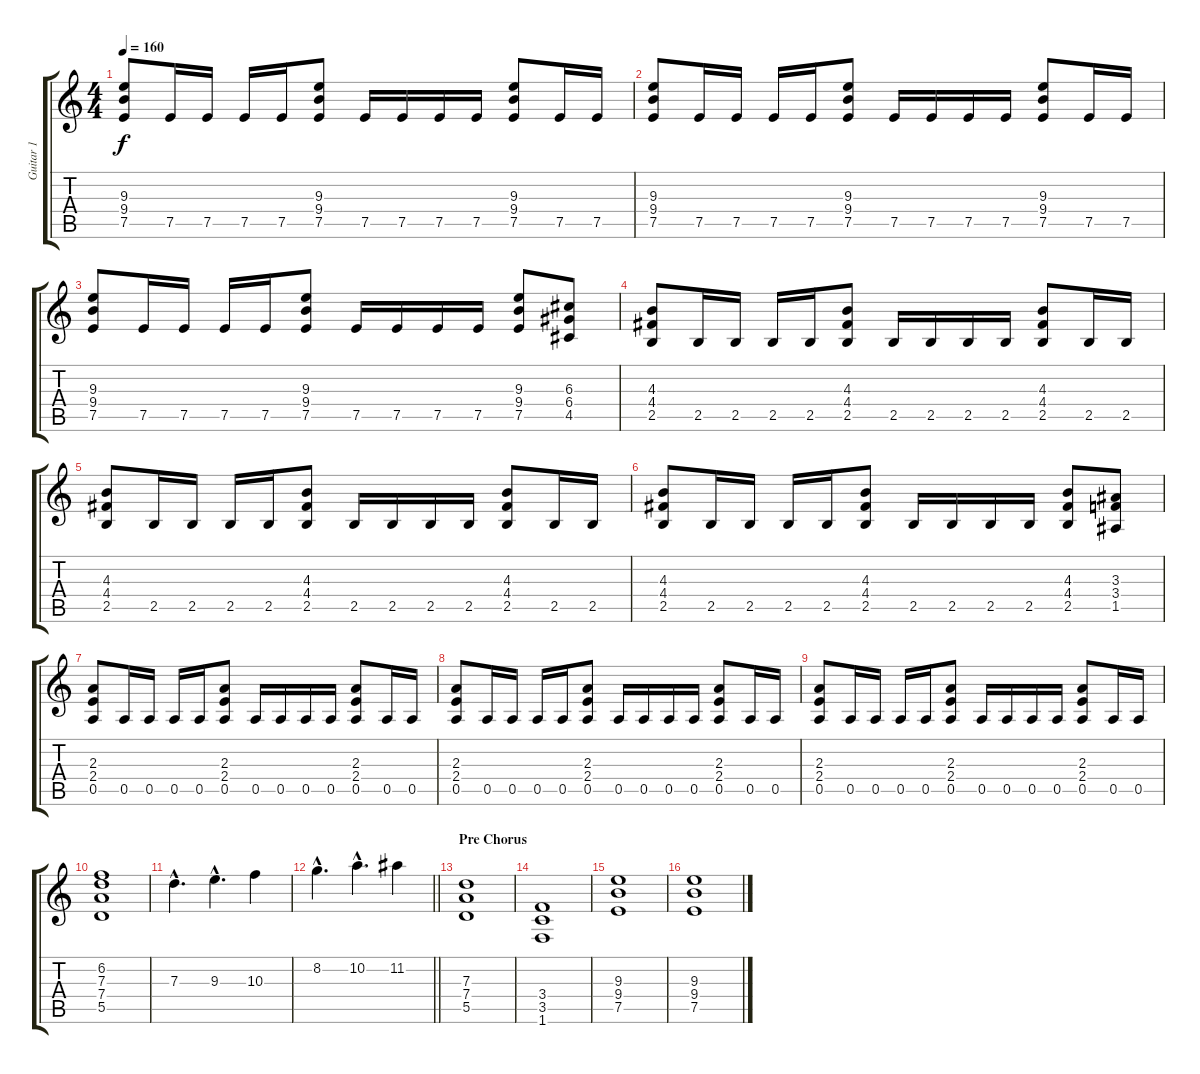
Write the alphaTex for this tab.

\track ("Guitar 1" "Guitar 1") {instrument distortionguitar}
\staff {score tabs}
\tuning (E4 B3 G3 D3 A2 E2) {hide}
\ts (4 4)
\tempo 160
\clef g2
\ks c
(9.3 9.4 7.5).8{dy f} 7.5.16 7.5.16 7.5.16 7.5.16 (9.3 9.4 7.5).8 7.5.16 7.5.16 7.5.16 7.5.16 (9.3 9.4 7.5).8 7.5.16 7.5.16 |
(9.3 9.4 7.5).8 7.5.16 7.5.16 7.5.16 7.5.16 (9.3 9.4 7.5).8 7.5.16 7.5.16 7.5.16 7.5.16 (9.3 9.4 7.5).8 7.5.16 7.5.16 |
(9.3 9.4 7.5).8 7.5.16 7.5.16 7.5.16 7.5.16 (9.3 9.4 7.5).8 7.5.16 7.5.16 7.5.16 7.5.16 (9.3 9.4 7.5).8 (6.3 6.4 4.5).8 |
(4.3 4.4 2.5).8 2.5.16 2.5.16 2.5.16 2.5.16 (4.3 4.4 2.5).8 2.5.16 2.5.16 2.5.16 2.5.16 (4.3 4.4 2.5).8 2.5.16 2.5.16 |
(4.3 4.4 2.5).8 2.5.16 2.5.16 2.5.16 2.5.16 (4.3 4.4 2.5).8 2.5.16 2.5.16 2.5.16 2.5.16 (4.3 4.4 2.5).8 2.5.16 2.5.16 |
(4.3 4.4 2.5).8 2.5.16 2.5.16 2.5.16 2.5.16 (4.3 4.4 2.5).8 2.5.16 2.5.16 2.5.16 2.5.16 (4.3 4.4 2.5).8 (3.3 3.4 1.5).8 |
(2.3 2.4 0.5).8 0.5.16 0.5.16 0.5.16 0.5.16 (2.3 2.4 0.5).8 0.5.16 0.5.16 0.5.16 0.5.16 (2.3 2.4 0.5).8 0.5.16 0.5.16 |
(2.3 2.4 0.5).8 0.5.16 0.5.16 0.5.16 0.5.16 (2.3 2.4 0.5).8 0.5.16 0.5.16 0.5.16 0.5.16 (2.3 2.4 0.5).8 0.5.16 0.5.16 |
(2.3 2.4 0.5).8 0.5.16 0.5.16 0.5.16 0.5.16 (2.3 2.4 0.5).8 0.5.16 0.5.16 0.5.16 0.5.16 (2.3 2.4 0.5).8 0.5.16 0.5.16 |
(6.2 7.3 7.4 5.5).1 |
7.3{hac}.4{d} 9.3{hac}.4{d} 10.3.4 |
\barLineRight lightlight
8.2{hac}.4{d} 10.2{hac}.4{d} 11.2.4 |
\section ("" "Pre Chorus")
(7.3 7.4 5.5).1 |
(3.4 3.5 1.6).1 |
(9.3 9.4 7.5).1 |
(9.3 9.4 7.5).1
